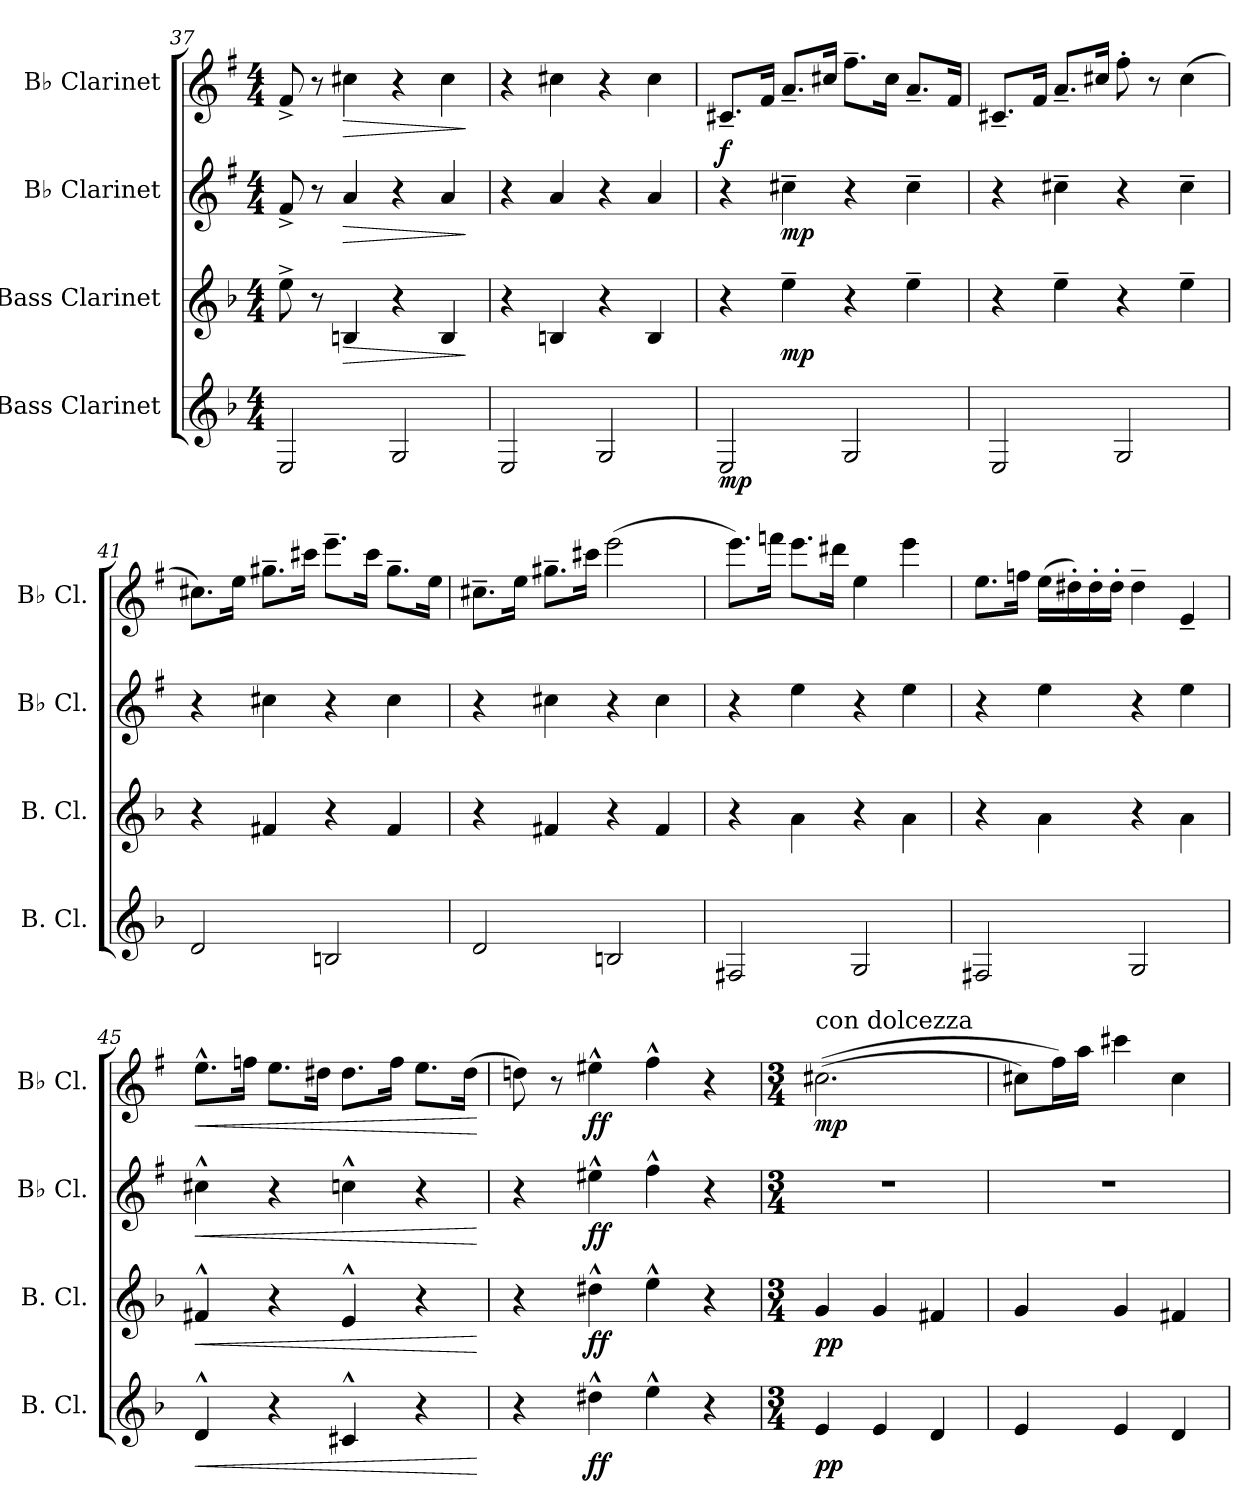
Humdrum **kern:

**kern	**dynam	**kern	**dynam	**kern	**dynam	**kern	**dynam
*part4	*part4	*part3	*part3	*part2	*part2	*part1	*part1
*staff4	*staff4	*staff3	*staff3	*staff2	*staff2	*staff1	*staff1
*I"Bass Clarinet	*	*I"Bass Clarinet	*	*I"B♭ Clarinet	*	*I"B♭ Clarinet	*
*I'B. Cl.	*	*I'B. Cl.	*	*I'B♭ Cl.	*	*I'B♭ Cl.	*
*clefG2	*	*clefG2	*	*clefG2	*	*clefG2	*
*ITrd8c14	*	*ITrd8c14	*	*ITrd1c2	*	*ITrd1c2	*
*k[b-]	*	*k[b-]	*	*k[b-]	*	*k[b-]	*
*M4/4	*	*M4/4	*	*M4/4	*	*M4/4	*
=37	=37	=37	=37	=37	=37	=37	=37
2EE/	.	8e^\	.	8e^/	.	8e^/	.
.	.	8r	.	8r	.	8r	.
!	!	!	!LO:HP:b	!	!LO:HP:b	!	!LO:HP:b
.	.	4BBn/	>	4g/	>	4bn\	>
2GG/	.	4r	.	4r	.	4r	.
.	.	4BB/	.	4g/	.	4b\	.
.	.	.	]	.	]	.	]
=38	=38	=38	=38	=38	=38	=38	=38
2EE/	.	4r	.	4r	.	4r	.
.	.	4BBn/	.	4g/	.	4bn\	.
2GG/	.	4r	.	4r	.	4r	.
.	.	4BB/	.	4g/	.	4b\	.
!!LO:LB:g=z
=39	=39	=39	=39	=39	=39	=39	=39
!	!LO:DY:b	!	!	!	!LO:DY:a	!	!
2EE/	mp	4r	.	4r	f	8.Bn~/L	.
.	.	.	.	.	.	16e/Jk	.
!	!	!	!LO:DY:b	!	!LO:DY:b	!	!
.	.	4e~\	mp	4bn~\	mp	8.g~/L	.
.	.	.	.	.	.	16bn/Jk	.
2GG/	.	4r	.	4r	.	8.ee~\L	.
.	.	.	.	.	.	16b\Jk	.
.	.	4e~\	.	4b~\	.	8.g~/L	.
.	.	.	.	.	.	16e/Jk	.
=40	=40	=40	=40	=40	=40	=40	=40
2EE/	.	4r	.	4r	.	8.Bn~/L	.
.	.	.	.	.	.	16e/Jk	.
.	.	4e~\	.	4bn~\	.	8.g~/L	.
.	.	.	.	.	.	16bn/Jk	.
2GG/	.	4r	.	4r	.	8ee'\	.
.	.	.	.	.	.	8r	.
.	.	4e~\	.	4b~\	.	(4b\	.
=41	=41	=41	=41	=41	=41	=41	=41
2D/	.	4r	.	4r	.	8.bn\L)	.
.	.	.	.	.	.	16dd\Jk	.
.	.	4F#X/	.	4bn\	.	8.ff#X~\L	.
.	.	.	.	.	.	16bbn\Jk	.
2BBn/	.	4r	.	4r	.	8.ddd~\L	.
.	.	.	.	.	.	16bb\Jk	.
.	.	4F#/	.	4b\	.	8.ff#~\L	.
.	.	.	.	.	.	16dd\Jk	.
=42	=42	=42	=42	=42	=42	=42	=42
2D/	.	4r	.	4r	.	8.bn~\L	.
.	.	.	.	.	.	16dd\Jk	.
.	.	4F#X/	.	4bn\	.	8.ff#X~\L	.
.	.	.	.	.	.	16bbn\Jk	.
2BBn/	.	4r	.	4r	.	(2ddd\	.
.	.	4F#/	.	4b\	.	.	.
!!LO:PB:g=z
=43	=43	=43	=43	=43	=43	=43	=43
2FF#X/	.	4r	.	4r	.	8.ddd\L)	.
.	.	.	.	.	.	16eee-X\Jk	.
.	.	4A\	.	4dd\	.	8.ddd\L	.
.	.	.	.	.	.	16ccc#X\Jk	.
2GG/	.	4r	.	4r	.	4dd\	.
.	.	4A\	.	4dd\	.	4ddd\	.
=44	=44	=44	=44	=44	=44	=44	=44
2FF#X/	.	4r	.	4r	.	8.dd\L	.
.	.	.	.	.	.	16ee-X\Jk	.
.	.	4A\	.	4dd\	.	(16dd\LL	.
.	.	.	.	.	.	16cc#X'\)	.
.	.	.	.	.	.	16cc#'\	.
.	.	.	.	.	.	16cc#'\JJ	.
2GG/	.	4r	.	4r	.	4cc#~\	.
.	.	4A\	.	4dd\	.	4d~/	.
=45	=45	=45	=45	=45	=45	=45	=45
!	!LO:HP:b	!	!LO:HP:b	!	!LO:HP:b	!	!LO:HP:b
4D^^/	<	4F#X^^/	<	4bn^^\	<	8.dd^^\L	<
.	.	.	.	.	.	16ee-X\Jk	.
4r	.	4r	.	4r	.	8.dd\L	.
.	.	.	.	.	.	16cc#X\Jk	.
4C#X^^/	.	4E^^/	.	4b-X^^\	.	8.cc#\L	.
.	.	.	.	.	.	16ee-\Jk	.
4r	.	4r	.	4r	.	8.dd\L	.
.	.	.	.	.	.	(16cc#\Jk	.
.	[	.	[	.	[	.	[
=46	=46	=46	=46	=46	=46	=46	=46
4r	.	4r	.	4r	.	8ccn\)	.
.	.	.	.	.	.	8r	.
!	!LO:DY:b	!	!LO:DY:b	!	!LO:DY:b	!	!LO:DY:b
4d#X^^\	ff	4d#X^^\	ff	4dd#X^^\	ff	4dd#X^^\	ff
4e^^\	.	4e^^\	.	4ee^^\	.	4ee^^\	.
4r	.	4r	.	4r	.	4r	.
!!LO:LB:g=z
=47	=47	=47	=47	=47	=47	=47	=47
*M3/4	*	*M3/4	*	*M3/4	*	*M3/4	*
*	*	*	*	*	*	*MM80	*
!	!	!	!	!	!	!LO:TX:a:t=con dolcezza	!
!	!LO:DY:b	!	!LO:DY:b	!	!	!	!LO:DY:b
4E/	pp	4G/	pp	2.r	.	((2.bn\	mp
4E/	.	4G/	.	.	.	.	.
4D/	.	4F#X/	.	.	.	.	.
=48	=48	=48	=48	=48	=48	=48	=48
4E/	.	4G/	.	2.r	.	8bn\L)	.
.	.	.	.	.	.	16ee\L)	.
.	.	.	.	.	.	16gg\JJ	.
4E/	.	4G/	.	.	.	4bbn\	.
4D/	.	4F#X/	.	.	.	4b\	.
=	=	=	=	=	=	=	=
*-	*-	*-	*-	*-	*-	*-	*-
